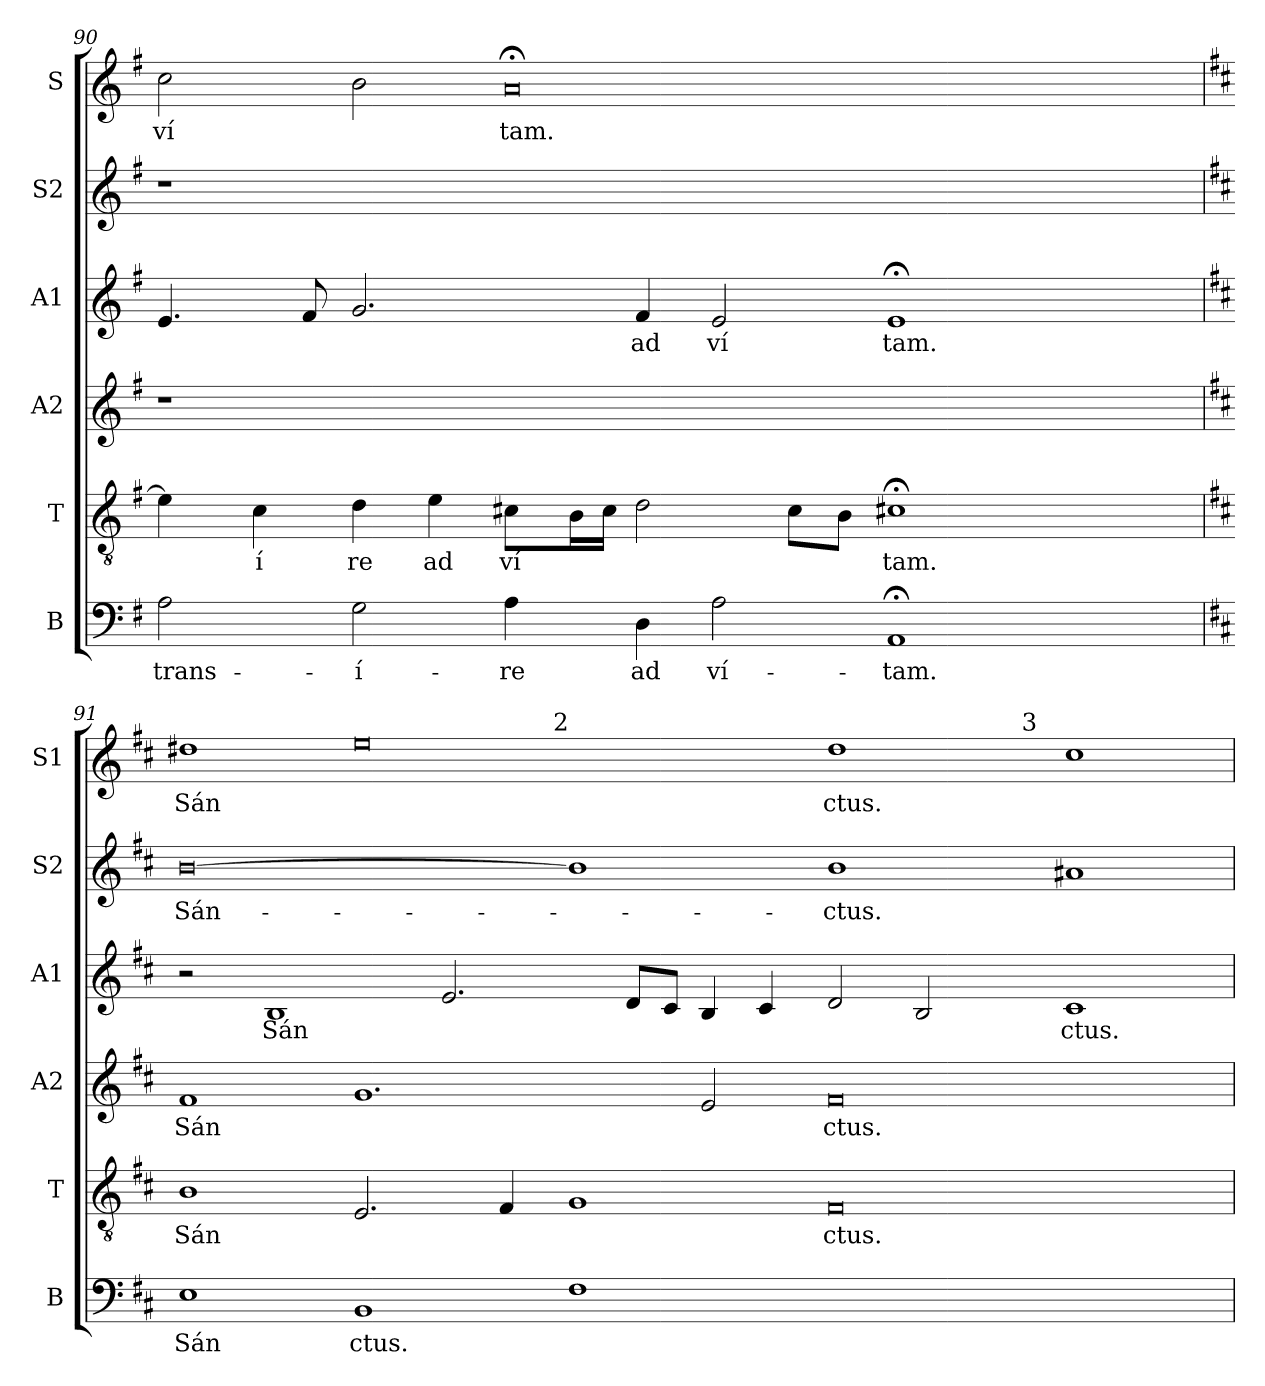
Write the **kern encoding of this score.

**kern	**text	**kern	**text	**kern	**text	**kern	**text	**kern	**text	**kern	**text
*part6	*part6	*part5	*part5	*part4	*part4	*part3	*part3	*part2	*part2	*part1	*part1
*staff6	*staff6	*staff5	*staff5	*staff4	*staff4	*staff3	*staff3	*staff2	*staff2	*staff1	*staff1
*I"B	*	*I"T	*	*I"A2	*	*I"A1	*	*I"S2	*	*I"S	*
*I'B	*	*I'T	*	*I'A2	*	*I'A1	*	*I'S2	*	*I'S1	*
!!LO:LB:g=z
*clefF4	*	*clefGv2	*	*clefG2	*	*clefG2	*	*clefG2	*	*clefG2	*
*k[f#]	*	*k[f#]	*	*k[f#]	*	*k[f#]	*	*k[f#]	*	*k[f#]	*
*G:	*	*G:	*	*G:	*	*G:	*	*G:	*	*G:	*
=90	=90	=90	=90	=90	=90	=90	=90	=90	=90	=90	=90
!	!LO:LY:b:cj	!	!	!	!	!	!	!	!	!	!LO:LY:b:cj
*	*	*^	*	*	*	*	*	*	*	*	*
2A\	trans-	4e\]	32.ryy	.	1r	.	4.e/	.	1r	.	2cc\	ví
.	.	.	1ryy	.	.	.	.	.	.	.	.	.
!	!	!	!	!LO:LY:b:cj	!	!	!	!	!	!	!	!
.	.	4c\	.	í	.	.	.	.	.	.	.	.
.	.	.	.	.	.	.	8f#/	.	.	.	.	.
!	!LO:LY:b:cj	!	!	!LO:LY:b:cj	!	!	!	!	!	!	!	!
2G\	-í-	4d\	.	re	.	.	2.g/	.	.	.	2b\	.
!	!	!	!	!LO:LY:b:cj	!	!	!	!	!	!	!	!
.	.	4e\	.	ad	.	.	.	.	.	.	.	.
!	!LO:LY:b:cj	!	!	!LO:LY:b:cj	!	!	!	!	!	!	!	!LO:LY:b:cj
4A\	-re	8c#X\L	.	ví	0ryy	.	.	.	0ryy	.	0a;<	tam.
.	.	.	1ryy	.	.	.	.	.	.	.	.	.
.	.	16B\	.	.	.	.	.	.	.	.	.	.
.	.	16c#\J	.	.	.	.	.	.	.	.	.	.
!	!LO:LY:b:cj	!	!	!	!	!	!	!LO:LY:b:cj	!	!	!	!
4D\	ad	2d\	.	.	.	.	4f#/	ad	.	.	.	.
!	!LO:LY:b:cj	!	!	!	!	!	!	!LO:LY:b:cj	!	!	!	!
2A\	ví-	.	.	.	.	.	2e/	ví	.	.	.	.
.	.	8c#\L	.	.	.	.	.	.	.	.	.	.
.	.	8B\J	.	.	.	.	.	.	.	.	.	.
!	!LO:LY:b:cj	!	!	!LO:LY:b:cj	!	!	!	!LO:LY:b:cj	!	!	!	!
1AA;<	-tam.	1c#X;<	.	tam.	.	.	1e;<	tam.	.	.	.	.
.	.	.	2ryy	.	.	.	.	.	.	.	.	.
.	.	.	4ryy	.	.	.	.	.	.	.	.	.
.	.	.	8ryy	.	.	.	.	.	.	.	.	.
.	.	.	16ryy	.	.	.	.	.	.	.	.	.
.	.	.	64ryy	.	.	.	.	.	.	.	.	.
*	*	*v	*v	*	*	*	*	*	*	*	*	*
!!LO:LB:g=z
=91	=91!	=91	=91!	=91	=91!	=91	=91!	=91	=91!	=91!	=91!
*k[f#c#]	*	*k[f#c#]	*	*k[f#c#]	*	*k[f#c#]	*	*k[f#c#]	*	*k[f#c#]	*
*D:	*	*D:	*	*D:	*	*D:	*	*D:	*	*D:	*
*	*	*^	*	*	*	*	*	*	*	*	*
!	!	!	!	!	!	!	!	!	!	!	!LO:TX:a:t=#	!
!	!	!	!	!	!	!	!	!	!	!	!LO:TX:a:t=#	!
!	!	!	!	!	!	!	!	!	!	!	!LO:TX:a:t=Sán ctus	!
!	!LO:LY:b:cj	!	!	!LO:LY:b	!	!LO:LY:b	!	!	!	!LO:LY:b	!	!LO:LY:b
*	*	*	*	*	*	*	*	*	*	*	*^	*
*	*	*v	*v	*	*	*	*	*	*	*	*	*^	*
1E	Sán	1B	Sán	1f#	Sán	2r	.	[>0b	Sán-	1dd#X	1ryy	1ryy	Sán
!	!	!	!	!	!	!	!LO:LY:b	!	!	!	!	!	!
.	.	.	.	.	.	1B	Sán	.	.	.	.	.	.
!	!LO:LY:b	!	!	!	!	!	!	!	!	!	!	!	!
1BB	ctus.	2.E/	.	1.g	.	.	.	.	.	0ee	2ryy	1ryy	.
.	.	.	.	.	.	2.e/	.	.	.	.	4...ryy	.	.
.	.	4F#/	.	.	.	.	.	.	.	.	.	.	.
!	!	!	!	!	!	!	!	!	!	!	!LO:TX:a:t=2	!	!
.	.	.	.	.	.	.	.	.	.	.	1ryy	.	.
1F#	.	1G	.	.	.	.	.	1b]	.	.	.	1ryy	.
.	.	.	.	.	.	8d/L	.	.	.	.	.	.	.
.	.	.	.	.	.	8c#/J	.	.	.	.	.	.	.
.	.	.	.	2e/	.	4B/	.	.	.	.	.	.	.
.	.	.	.	.	.	4c#/	.	.	.	.	.	.	.
.	.	.	.	.	.	.	.	.	.	.	1ryy	.	.
!	!	!	!LO:LY:b:cj	!	!LO:LY:b:cj	!	!	!	!LO:LY:b	!	!	!	!LO:LY:b
0ryy	.	0F#	ctus.	0f#	ctus.	2d/	.	1b	-ctus.	1dd#	.	2ryy	ctus.
.	.	.	.	.	.	2B/	.	.	.	.	.	4ryy	.
.	.	.	.	.	.	.	.	.	.	.	.	8ryy	.
.	.	.	.	.	.	.	.	.	.	.	.	64ryy	.
!	!	!	!	!	!	!	!	!	!	!	!	!LO:TX:a:t=3	!
.	.	.	.	.	.	.	.	.	.	.	.	1ryy	.
.	.	.	.	.	.	.	.	.	.	.	1ryy	.	.
!	!	!	!	!	!	!	!LO:LY:b:cj	!	!	!	!	!	!
.	.	.	.	.	.	1c#	ctus.	1a#X	.	1cc#	.	.	.
.	.	.	.	.	.	.	.	.	.	.	.	16..ryy	.
.	.	.	.	.	.	.	.	.	.	.	32ryy	.	.
*	*	*	*	*	*	*	*	*	*	*v	*v	*v	*
=	=	=	=	=	=	=	=	=	=	=	=
*-	*-	*-	*-	*-	*-	*-	*-	*-	*-	*-	*-
